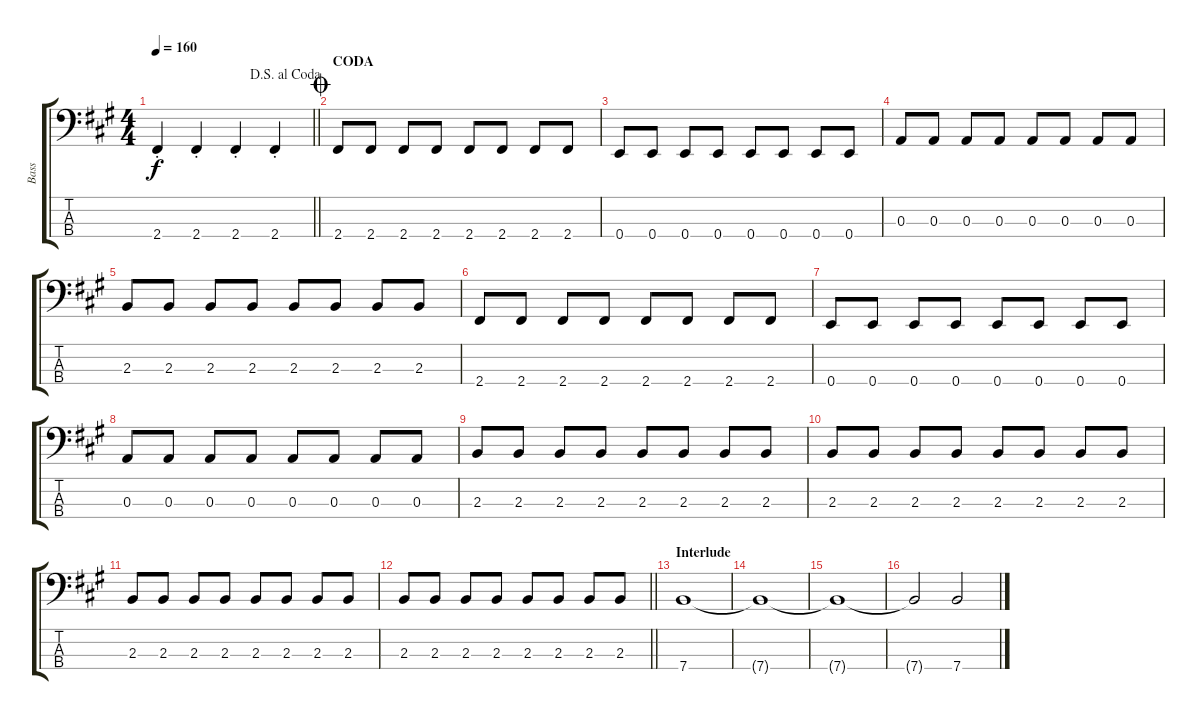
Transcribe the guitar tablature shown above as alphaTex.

\track ("Bass" "Bass") {instrument electricbasspick}
\staff {score tabs}
\tuning (G2 D2 A1 E1) {hide}
\ts (4 4)
\jump dalsegnoalcoda
\tempo 160
\clef f4
\barLineRight lightlight
\ks a
2.4{st}.4{dy f} 2.4{st}.4 2.4{st}.4 2.4{st}.4 |
\section ("" "CODA")
\jump coda
2.4.8 2.4.8 2.4.8 2.4.8 2.4.8 2.4.8 2.4.8 2.4.8 |
0.4.8 0.4.8 0.4.8 0.4.8 0.4.8 0.4.8 0.4.8 0.4.8 |
0.3.8 0.3.8 0.3.8 0.3.8 0.3.8 0.3.8 0.3.8 0.3.8 |
2.3.8 2.3.8 2.3.8 2.3.8 2.3.8 2.3.8 2.3.8 2.3.8 |
2.4.8 2.4.8 2.4.8 2.4.8 2.4.8 2.4.8 2.4.8 2.4.8 |
0.4.8 0.4.8 0.4.8 0.4.8 0.4.8 0.4.8 0.4.8 0.4.8 |
0.3.8 0.3.8 0.3.8 0.3.8 0.3.8 0.3.8 0.3.8 0.3.8 |
2.3.8 2.3.8 2.3.8 2.3.8 2.3.8 2.3.8 2.3.8 2.3.8 |
2.3.8 2.3.8 2.3.8 2.3.8 2.3.8 2.3.8 2.3.8 2.3.8 |
2.3.8 2.3.8 2.3.8 2.3.8 2.3.8 2.3.8 2.3.8 2.3.8 |
\barLineRight lightlight
2.3.8 2.3.8 2.3.8 2.3.8 2.3.8 2.3.8 2.3.8 2.3.8 |
\section ("" "Interlude")
7.4.1 |
7.4{t}.1 |
7.4{t}.1 |
7.4{t}.2 7.4{ss}.2
